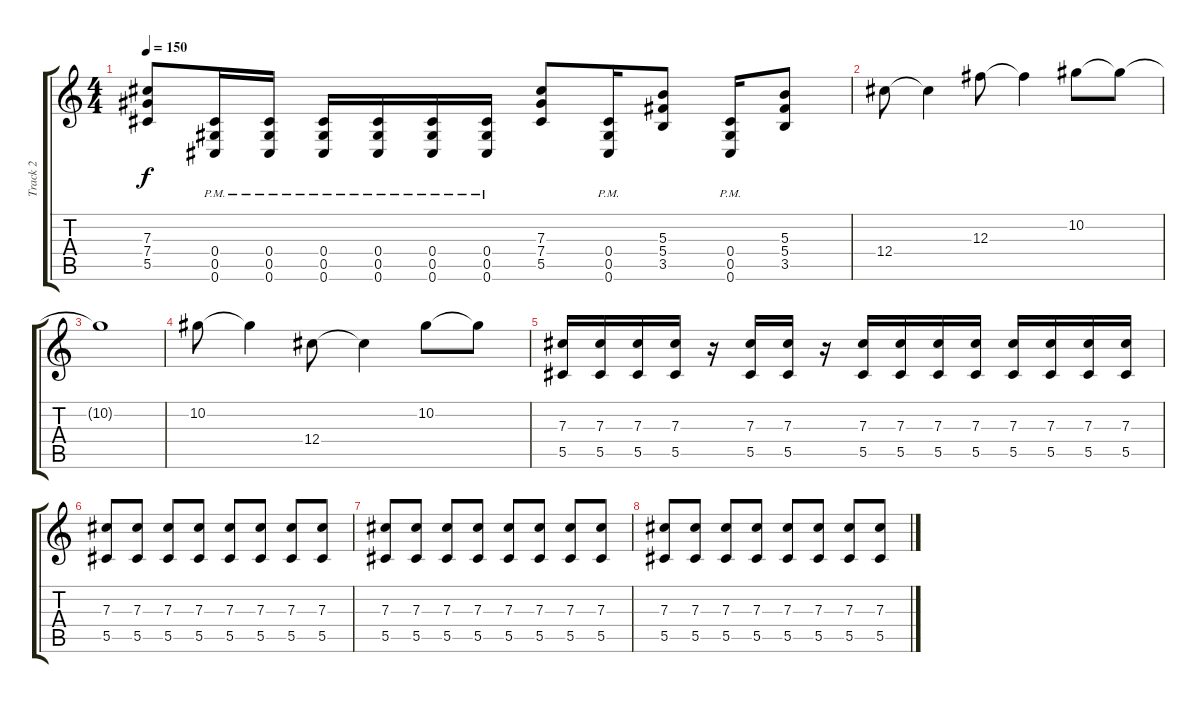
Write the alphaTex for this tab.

\track ("Track 2" "Track 2") {instrument distortionguitar}
\staff {score tabs}
\tuning (Eb4 Bb3 Gb3 Db3 Ab2 Db2) {hide}
\ts (4 4)
\tempo 150
\clef g2
\ks c
(7.3 7.4 5.5).8{dy f} (0.4{pm} 0.5{pm} 0.6{pm}).16 (0.4{pm} 0.5{pm} 0.6{pm}).16 (0.4{pm} 0.5{pm} 0.6{pm}).16 (0.4{pm} 0.5{pm} 0.6{pm}).16 (0.4{pm} 0.5{pm} 0.6{pm}).16 (0.4{pm} 0.5{pm} 0.6{pm}).16 (7.3 7.4 5.5).8 (0.4{pm} 0.5{pm} 0.6{pm}).16 (5.3 5.4 3.5).8 (0.4{pm} 0.5{pm} 0.6{pm}).16 (5.3 5.4 3.5).8 |
12.4.8 12.4{t}.4 12.3.8 12.3{t}.4 10.2.8 10.2{t}.8 |
10.2{t}.1 |
10.2.8 10.2{t}.4 12.4.8 12.4{t}.4 10.2.8 10.2{t}.8 |
(7.3 5.5).16 (7.3 5.5).16 (7.3 5.5).16 (7.3 5.5).16 r.16 (7.3 5.5).16 (7.3 5.5).16 r.16 (7.3 5.5).16 (7.3 5.5).16 (7.3 5.5).16 (7.3 5.5).16 (7.3 5.5).16 (7.3 5.5).16 (7.3 5.5).16 (7.3 5.5).16 |
(7.3 5.5).8 (7.3 5.5).8 (7.3 5.5).8 (7.3 5.5).8 (7.3 5.5).8 (7.3 5.5).8 (7.3 5.5).8 (7.3 5.5).8 |
(7.3 5.5).8 (7.3 5.5).8 (7.3 5.5).8 (7.3 5.5).8 (7.3 5.5).8 (7.3 5.5).8 (7.3 5.5).8 (7.3 5.5).8 |
(7.3 5.5).8 (7.3 5.5).8 (7.3 5.5).8 (7.3 5.5).8 (7.3 5.5).8 (7.3 5.5).8 (7.3 5.5).8 (7.3 5.5).8
